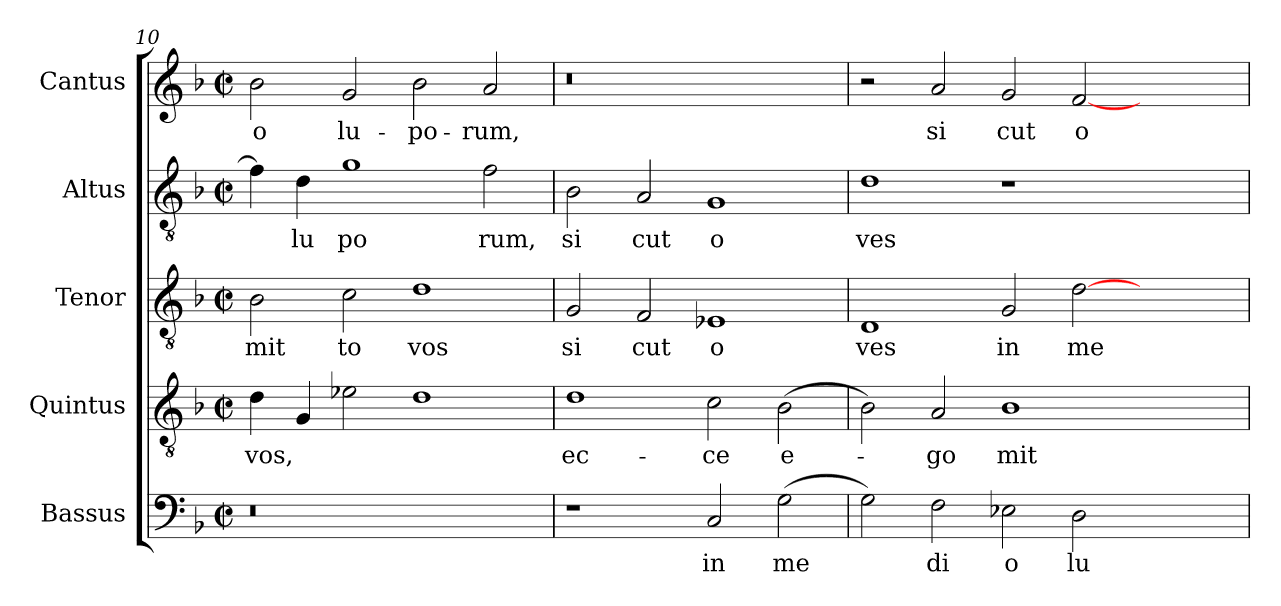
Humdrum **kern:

**kern	**text	**kern	**text	**kern	**text	**kern	**text	**kern	**text
*part5	*part5	*part4	*part4	*part3	*part3	*part2	*part2	*part1	*part1
*staff5	*staff5	*staff4	*staff4	*staff3	*staff3	*staff2	*staff2	*staff1	*staff1
*I"Bassus	*	*I"Quintus	*	*I"Tenor	*	*I"Altus	*	*I"Cantus	*
*clefF4	*	*clefGv2	*	*clefGv2	*	*clefGv2	*	*clefG2	*
*k[b-]	*	*k[b-]	*	*k[b-]	*	*k[b-]	*	*k[b-]	*
*F:	*	*F:	*	*F:	*	*F:	*	*F:	*
*M2/2	*	*M2/2	*	*M2/2	*	*M2/2	*	*M2/2	*
*met(c|)	*	*met(c|)	*	*met(c|)	*	*met(c|)	*	*met(c|)	*
=10	=10	=10	=10	=10	=10	=10	=10	=10	=10
!	!	!	!LO:LY:b	!	!LO:LY:b:cj	!	!	!	!LO:LY:b:cj
0r	.	4d\	vos,	2B-\	mit	4f\]	.	2b-\	-o
!	!	!	!	!	!	!	!LO:LY:b:cj	!	!
.	.	4G/	.	.	.	4d\	lu	.	.
!	!	!	!	!	!LO:LY:b:cj	!	!LO:LY:b:cj	!	!LO:LY:b:cj
.	.	2e-X\	.	2c\	to	1g	po	2g/	lu-
!	!	!	!	!	!LO:LY:b:cj	!	!	!	!LO:LY:b:cj
.	.	1d	.	1d	vos	.	.	2b-\	-po-
!	!	!	!	!	!	!	!LO:LY:b:cj	!	!LO:LY:b:cj
.	.	.	.	.	.	2f\	rum,	2a/	-rum,
=11	=11	=11	=11	=11	=11	=11	=11	=11	=11
!	!	!	!LO:LY:b:cj	!	!LO:LY:b:cj	!	!LO:LY:b:cj	!	!
1r	.	1d	ec-	2G/	si	2B-\	si	0r	.
!	!	!	!	!	!LO:LY:b:cj	!	!LO:LY:b:cj	!	!
.	.	.	.	2F/	cut	2A/	cut	.	.
!	!LO:LY:b:cj	!	!LO:LY:b:cj	!	!LO:LY:b:cj	!	!LO:LY:b:cj	!	!
2C/	in	2c\	-ce	1E-X	o	1G	o	.	.
!	!LO:LY:b	!	!LO:LY:b:cj	!	!	!	!	!	!
(>2G\	me	(>2B-\	e-	.	.	.	.	.	.
!!LO:LB:g=z
=12	=12	=12	=12	=12	=12	=12	=12	=12	=12
!	!	!	!	!	!LO:LY:b:cj	!	!LO:LY:b:cj	!	!
2G\)	.	2B-\)	.	1D	ves	1d	ves	2r	.
!	!LO:LY:b:cj	!	!LO:LY:b:cj	!	!	!	!	!	!LO:LY:b:cj
2F\	di	2A/	-go	.	.	.	.	2a/	si
!	!LO:LY:b:cj	!	!LO:LY:b:cj	!	!LO:LY:b:cj	!LO:N:vis=1	!	!	!LO:LY:b:cj
2E-X\	o	1B-	mit	2G/	in	0r	.	2g/	cut
!	!LO:LY:b:cj	!	!	!	!LO:LY:b	!	!	!	!LO:LY:b:cj
2D\	lu	.	.	[>2d\	me	.	.	[<2f/	o
1ryy	.	1ryy	.	1ryy	.	.	.	1ryy	.
=	=	=	=	=	=	=	=	=	=
*-	*-	*-	*-	*-	*-	*-	*-	*-	*-
